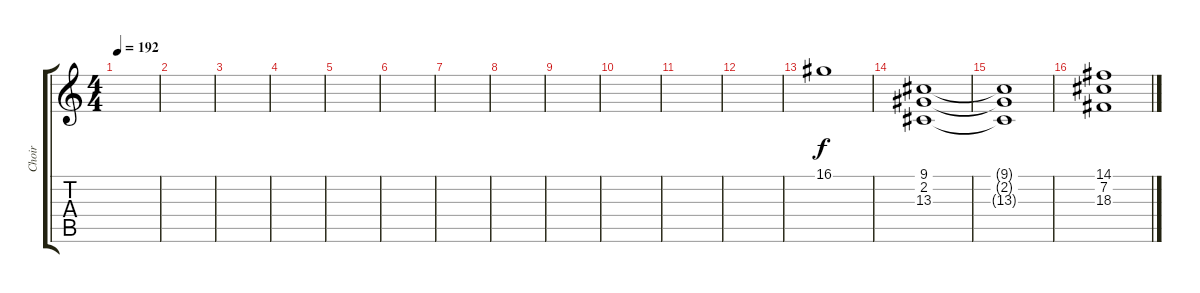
\track ("Choir" "Choir") {instrument choiraahs}
\staff {score tabs}
\tuning (E4 B3 G3 D3 A2 E2) {hide}
\ts (4 4)
\tempo 192
\clef g2
\ks c
|
|
|
|
|
|
|
|
|
|
|
|
16.1.1{instrument violin} |
(9.1 2.2 13.3).1{instrument choiraahs} |
(9.1{t} 2.2{t} 13.3{t}).1 |
(14.1 7.2 18.3).1
